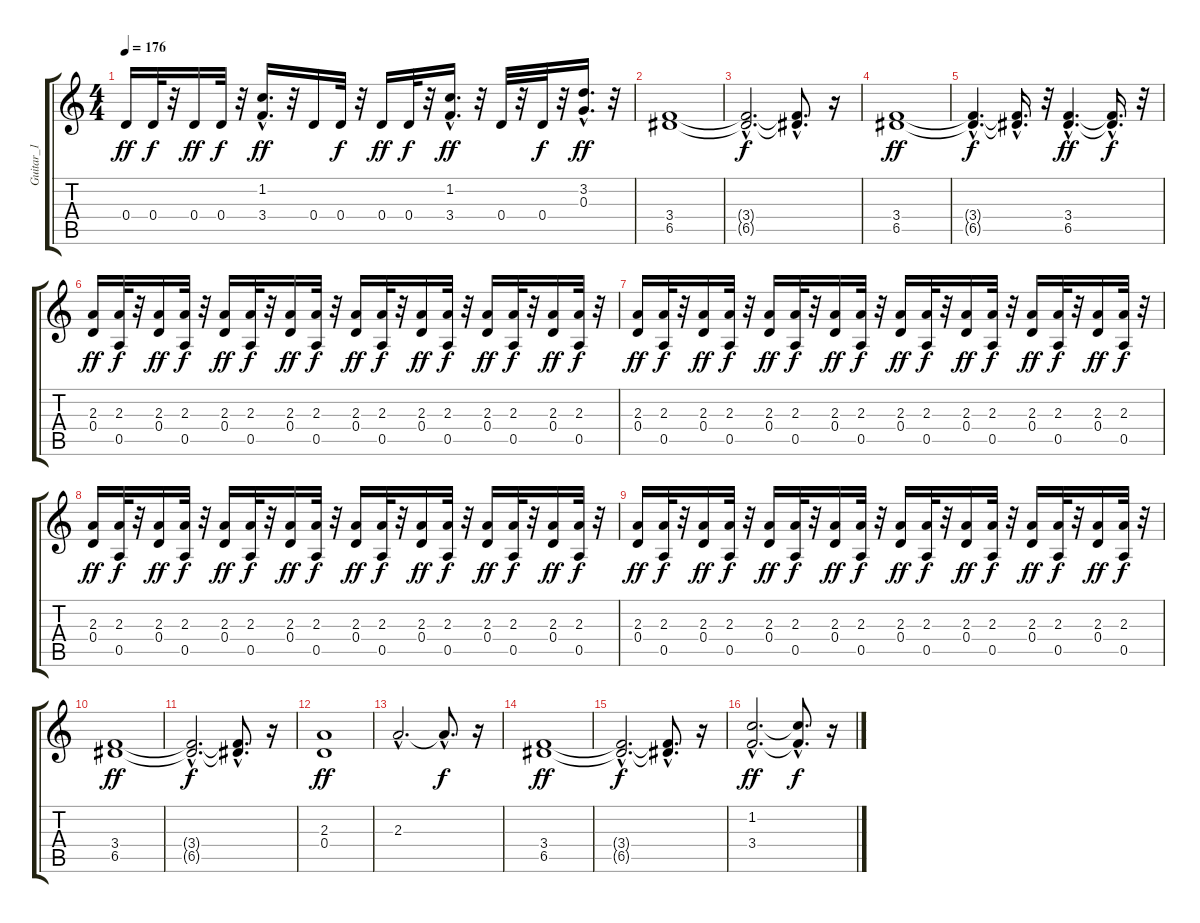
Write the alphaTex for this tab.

\track ("Guitar_1" "Guitar_1") {instrument acousticguitarsteel}
\staff {score tabs}
\tuning (E4 B3 G3 D3 A2 E2) {hide}
\ts (4 4)
\tempo 176
\clef g2
\ks c
0.4.16{dy ff} 0.4.32{dy f} r.32 0.4.16{dy ff} 0.4.32{dy f} r.32 (1.2{hac} 3.4{hac}).16{d dy ff} r.32 0.4.16 0.4.32{dy f} r.32 0.4.16{dy ff} 0.4.32{dy f} r.32 (1.2{hac} 3.4{hac}).16{d dy ff} r.32 0.4.32 r.32 0.4.32{dy f} r.32 (3.2{hac} 0.3{hac}).16{d dy ff} r.32 |
(3.4 6.5).1 |
(3.4{hac t} 6.5{hac t}).2{d dy f} (3.4{hac t} 6.5{hac t}).8{d} r.16 |
(3.4 6.5).1{dy ff} |
(3.4{hac t} 6.5{hac t}).4{d dy f} (3.4{hac t} 6.5{hac t}).16{d} r.32 (3.4{hac} 6.5{hac}).4{d dy ff} (3.4{hac t} 6.5{hac t}).16{d dy f} r.32 |
(2.3 0.4).16{dy ff} (2.3 0.5).32{dy f} r.32 (2.3 0.4).16{dy ff} (2.3 0.5).32{dy f} r.32 (2.3 0.4).16{dy ff} (2.3 0.5).32{dy f} r.32 (2.3 0.4).16{dy ff} (2.3 0.5).32{dy f} r.32 (2.3 0.4).16{dy ff} (2.3 0.5).32{dy f} r.32 (2.3 0.4).16{dy ff} (2.3 0.5).32{dy f} r.32 (2.3 0.4).16{dy ff} (2.3 0.5).32{dy f} r.32 (2.3 0.4).16{dy ff} (2.3 0.5).32{dy f} r.32 |
(2.3 0.4).16{dy ff} (2.3 0.5).32{dy f} r.32 (2.3 0.4).16{dy ff} (2.3 0.5).32{dy f} r.32 (2.3 0.4).16{dy ff} (2.3 0.5).32{dy f} r.32 (2.3 0.4).16{dy ff} (2.3 0.5).32{dy f} r.32 (2.3 0.4).16{dy ff} (2.3 0.5).32{dy f} r.32 (2.3 0.4).16{dy ff} (2.3 0.5).32{dy f} r.32 (2.3 0.4).16{dy ff} (2.3 0.5).32{dy f} r.32 (2.3 0.4).16{dy ff} (2.3 0.5).32{dy f} r.32 |
(2.3 0.4).16{dy ff} (2.3 0.5).32{dy f} r.32 (2.3 0.4).16{dy ff} (2.3 0.5).32{dy f} r.32 (2.3 0.4).16{dy ff} (2.3 0.5).32{dy f} r.32 (2.3 0.4).16{dy ff} (2.3 0.5).32{dy f} r.32 (2.3 0.4).16{dy ff} (2.3 0.5).32{dy f} r.32 (2.3 0.4).16{dy ff} (2.3 0.5).32{dy f} r.32 (2.3 0.4).16{dy ff} (2.3 0.5).32{dy f} r.32 (2.3 0.4).16{dy ff} (2.3 0.5).32{dy f} r.32 |
(2.3 0.4).16{dy ff} (2.3 0.5).32{dy f} r.32 (2.3 0.4).16{dy ff} (2.3 0.5).32{dy f} r.32 (2.3 0.4).16{dy ff} (2.3 0.5).32{dy f} r.32 (2.3 0.4).16{dy ff} (2.3 0.5).32{dy f} r.32 (2.3 0.4).16{dy ff} (2.3 0.5).32{dy f} r.32 (2.3 0.4).16{dy ff} (2.3 0.5).32{dy f} r.32 (2.3 0.4).16{dy ff} (2.3 0.5).32{dy f} r.32 (2.3 0.4).16{dy ff} (2.3 0.5).32{dy f} r.32 |
(3.4 6.5).1{dy ff} |
(3.4{hac t} 6.5{hac t}).2{d dy f} (3.4{hac t} 6.5{hac t}).8{d} r.16 |
(2.3 0.4).1{dy ff} |
2.3{hac}.2{d} 2.3{hac t}.8{d dy f} r.16 |
(3.4 6.5).1{dy ff} |
(3.4{hac t} 6.5{hac t}).2{d dy f} (3.4{hac t} 6.5{hac t}).8{d} r.16 |
(1.2{hac} 3.4{hac}).2{d dy ff} (1.2{hac t} 3.4{hac t}).8{d dy f} r.16
